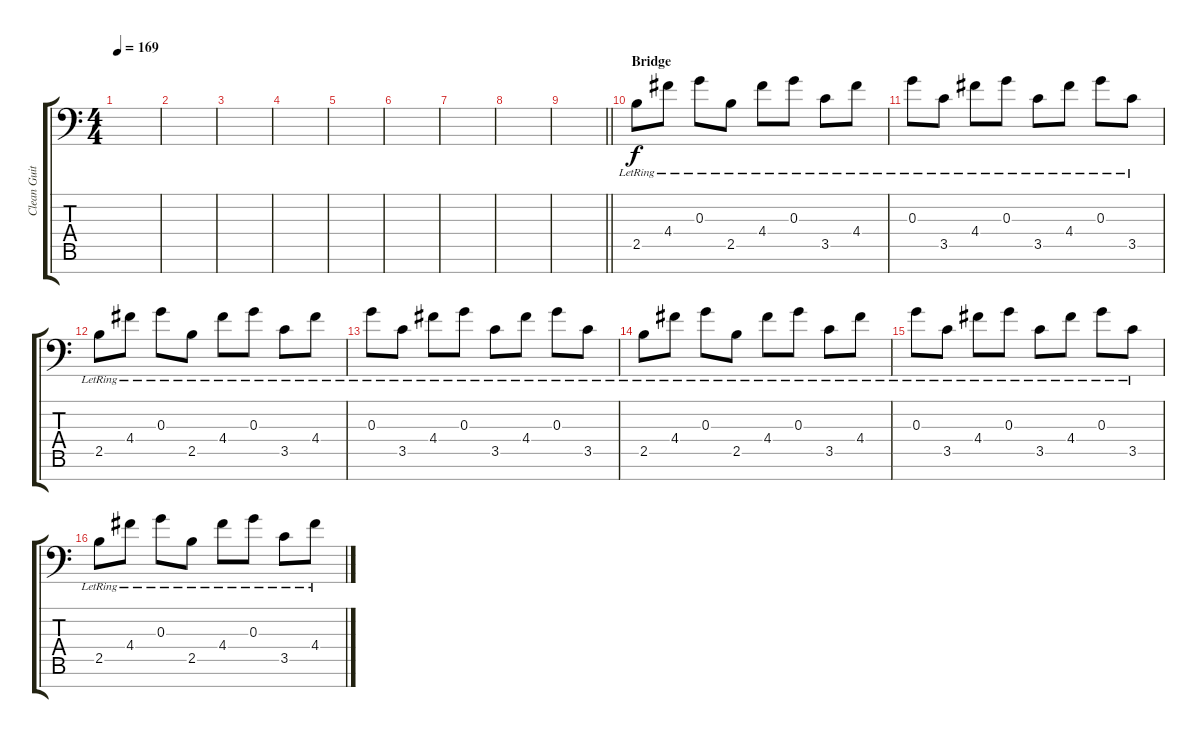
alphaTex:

\track ("Clean Guitar" "Clean Guit") {instrument electricguitarclean}
\staff {score tabs}
\tuning (E4 B3 G3 D3 A2 E2 A1) {hide}
\ts (4 4)
\tempo 169
\clef f4
\ks c
|
|
|
|
|
|
|
|
\barLineRight lightlight
|
\section ("" "Bridge")
2.5{lr}.8 4.4{lr}.8 0.3{lr}.8 2.5{lr}.8 4.4{lr}.8 0.3{lr}.8 3.5{lr}.8 4.4{lr}.8 |
0.3{lr}.8 3.5{lr}.8 4.4{lr}.8 0.3{lr}.8 3.5{lr}.8 4.4{lr}.8 0.3{lr}.8 3.5{lr}.8 |
2.5{lr}.8 4.4{lr}.8 0.3{lr}.8 2.5{lr}.8 4.4{lr}.8 0.3{lr}.8 3.5{lr}.8 4.4{lr}.8 |
0.3{lr}.8 3.5{lr}.8 4.4{lr}.8 0.3{lr}.8 3.5{lr}.8 4.4{lr}.8 0.3{lr}.8 3.5{lr}.8 |
2.5{lr}.8 4.4{lr}.8 0.3{lr}.8 2.5{lr}.8 4.4{lr}.8 0.3{lr}.8 3.5{lr}.8 4.4{lr}.8 |
0.3{lr}.8 3.5{lr}.8 4.4{lr}.8 0.3{lr}.8 3.5{lr}.8 4.4{lr}.8 0.3{lr}.8 3.5{lr}.8 |
2.5{lr}.8 4.4{lr}.8 0.3{lr}.8 2.5{lr}.8 4.4{lr}.8 0.3{lr}.8 3.5{lr}.8 4.4{lr}.8
